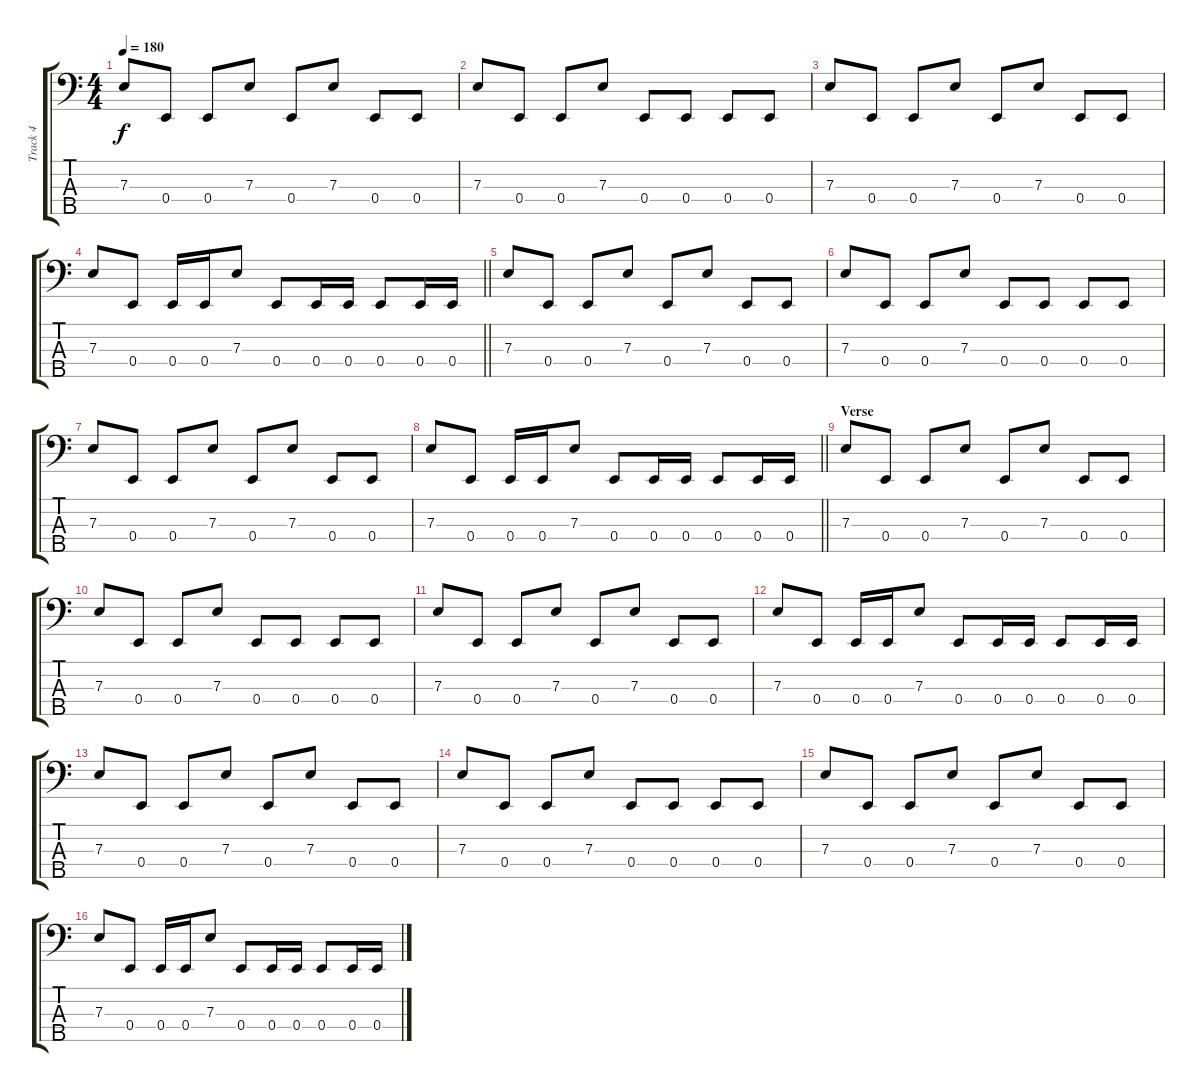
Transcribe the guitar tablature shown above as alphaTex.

\track ("Track 4" "Track 4") {instrument electricbassfinger}
\staff {score tabs}
\tuning (G2 D2 A1 E1 B0) {hide}
\ts (4 4)
\tempo 180
\clef f4
\ks c
7.3.8{dy f} 0.4.8 0.4.8 7.3.8 0.4.8 7.3.8 0.4.8 0.4.8 |
7.3.8 0.4.8 0.4.8 7.3.8 0.4.8 0.4.8 0.4.8 0.4.8 |
7.3.8 0.4.8 0.4.8 7.3.8 0.4.8 7.3.8 0.4.8 0.4.8 |
\barLineRight lightlight
7.3.8 0.4.8 0.4.16 0.4.16 7.3.8 0.4.8 0.4.16 0.4.16 0.4.8 0.4.16 0.4.16 |
7.3.8 0.4.8 0.4.8 7.3.8 0.4.8 7.3.8 0.4.8 0.4.8 |
7.3.8 0.4.8 0.4.8 7.3.8 0.4.8 0.4.8 0.4.8 0.4.8 |
7.3.8 0.4.8 0.4.8 7.3.8 0.4.8 7.3.8 0.4.8 0.4.8 |
\barLineRight lightlight
7.3.8 0.4.8 0.4.16 0.4.16 7.3.8 0.4.8 0.4.16 0.4.16 0.4.8 0.4.16 0.4.16 |
\section ("" "Verse")
7.3.8 0.4.8 0.4.8 7.3.8 0.4.8 7.3.8 0.4.8 0.4.8 |
7.3.8 0.4.8 0.4.8 7.3.8 0.4.8 0.4.8 0.4.8 0.4.8 |
7.3.8 0.4.8 0.4.8 7.3.8 0.4.8 7.3.8 0.4.8 0.4.8 |
7.3.8 0.4.8 0.4.16 0.4.16 7.3.8 0.4.8 0.4.16 0.4.16 0.4.8 0.4.16 0.4.16 |
7.3.8 0.4.8 0.4.8 7.3.8 0.4.8 7.3.8 0.4.8 0.4.8 |
7.3.8 0.4.8 0.4.8 7.3.8 0.4.8 0.4.8 0.4.8 0.4.8 |
7.3.8 0.4.8 0.4.8 7.3.8 0.4.8 7.3.8 0.4.8 0.4.8 |
7.3.8 0.4.8 0.4.16 0.4.16 7.3.8 0.4.8 0.4.16 0.4.16 0.4.8 0.4.16 0.4.16
